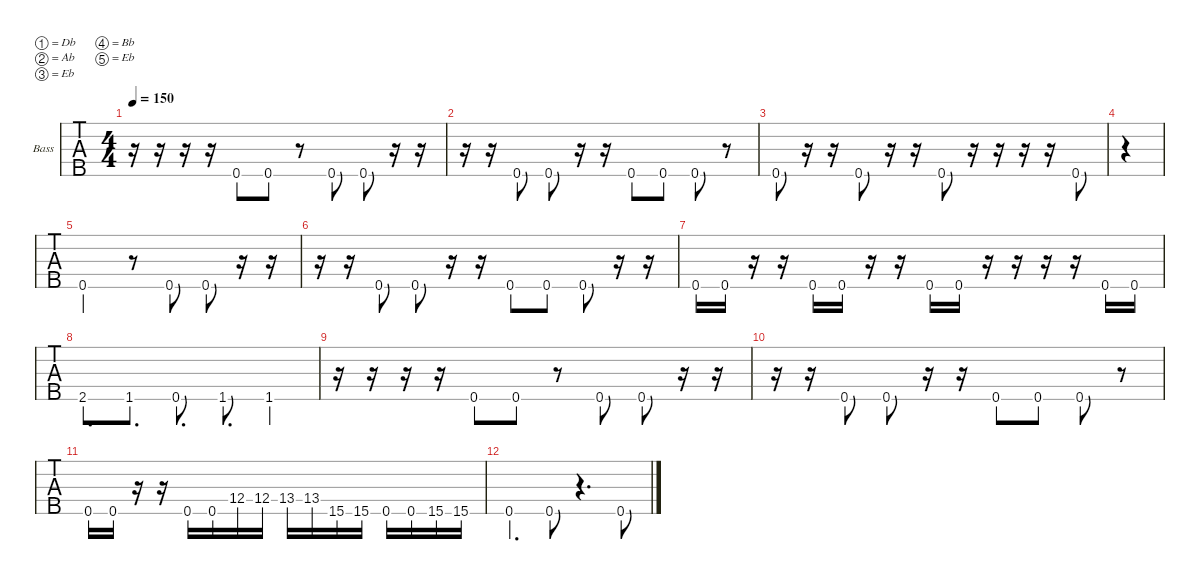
\defaultSystemsLayout 4
\hideDynamics
\bracketExtendMode nobrackets
\firstSystemTrackNameOrientation horizontal
\track ("Bass" "Bass") {instrument electricbassfinger}
\staff {tabs}
\tuning (Db2 Ab1 Eb1 Bb0 Eb0)
\ts (4 4)
\tempo 150
\clef g2
\ks c
r.16{dy mf} r.16 r.16 r.16 0.5{acc #}.8 0.5{acc #}.8 r.8 0.5{acc #}.8 0.5{acc #}.8 r.16 r.16 |
r.16 r.16 0.5{acc #}.8 0.5{acc #}.8 r.16 r.16 0.5{acc #}.8 0.5{acc #}.8 0.5{acc #}.8 r.8 |
0.5{acc #}.8 r.16 r.16 0.5{acc #}.8 r.16 r.16 0.5{acc #}.8 r.16 r.16 r.16 r.16 0.5{acc #}.8 |
|
0.5{acc #}.2 r.8 0.5{acc #}.8 0.5{acc #}.8 r.16 r.16 |
r.16 r.16 0.5{acc #}.8 0.5{acc #}.8 r.16 r.16 0.5{acc #}.8 0.5{acc #}.8 0.5{acc #}.8 r.16 r.16 |
0.5{acc #}.16 0.5{acc #}.16 r.16 r.16 0.5{acc #}.16 0.5{acc #}.16 r.16 r.16 0.5{acc #}.16 0.5{acc #}.16 r.16 r.16 r.16 r.16 0.5{acc #}.16 0.5{acc #}.16 |
2.5.8{d} 1.5.8{d} 0.5{acc #}.8{d} 1.5.8{d} 1.5.4 |
r.16 r.16 r.16 r.16 0.5{acc #}.8 0.5{acc #}.8 r.8 0.5{acc #}.8 0.5{acc #}.8 r.16 r.16 |
r.16 r.16 0.5{acc #}.8 0.5{acc #}.8 r.16 r.16 0.5{acc #}.8 0.5{acc #}.8 0.5{acc #}.8 r.8 |
0.5{acc #}.16 0.5{acc #}.16 r.16 r.16 0.5{acc #}.16 0.5{acc #}.16 12.4{acc #}.16 12.4{acc #}.16 13.4.16 13.4.16 15.5{acc #}.16 15.5{acc #}.16 0.5{acc #}.16 0.5{acc #}.16 15.5{acc #}.16 15.5{acc #}.16 |
\clef f4
0.5{acc #}.4{d} 0.5{acc #}.8 r.4{d} 0.5{acc #}.8
